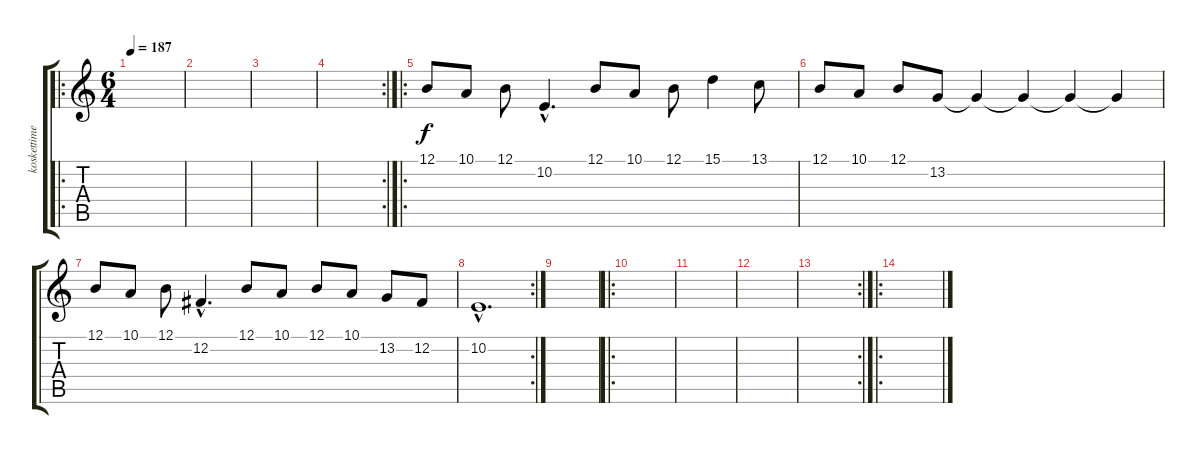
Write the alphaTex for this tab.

\track ("koskettimet 2" "koskettime") {instrument tangoaccordion}
\staff {score tabs}
\tuning (B3 Gb3 D3 A2 E2 B1) {hide}
\ro
\ts (6 4)
\tempo 187
\clef g2
\ks c
|
|
|
\rc 2
|
\ro
12.1.8 10.1.8 12.1.8 10.2{hac}.4{d} 12.1.8 10.1.8 12.1.8 15.1.4 13.1.8 |
12.1.8 10.1.8 12.1.8 13.2.8 13.2{t}.4 13.2{t}.4 13.2{t}.4 13.2{t}.4 |
12.1.8 10.1.8 12.1.8 12.2{hac}.4{d} 12.1.8 10.1.8 12.1.8 10.1.8 13.2.8 12.2.8 |
\rc 2
10.2{hac}.1{d} |
|
\ro
|
|
|
\rc 2
|
\ro
